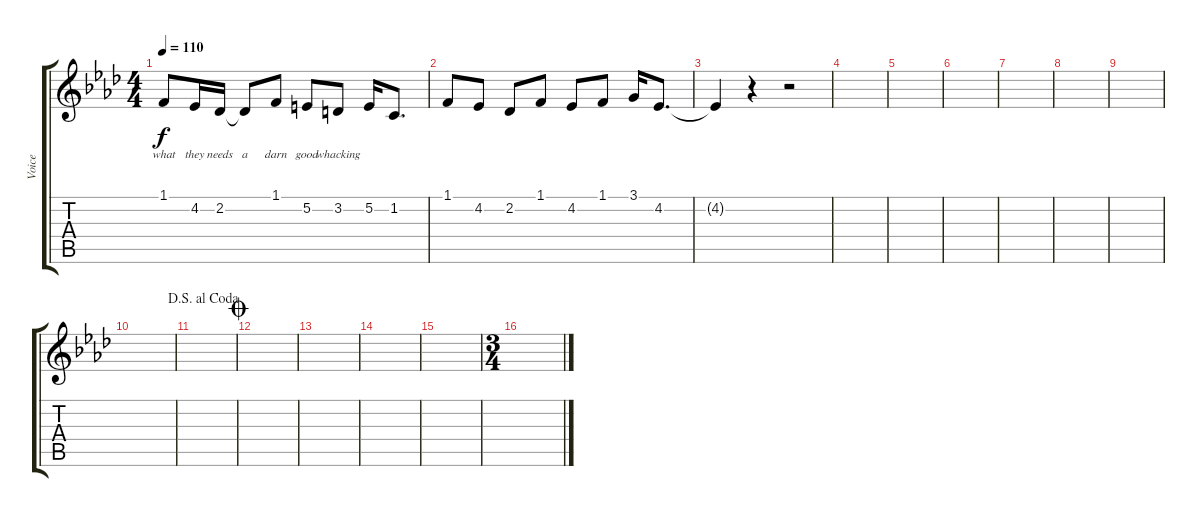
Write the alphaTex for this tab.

\track ("Voice" "Voice") {instrument lead2sawtooth}
\staff {score tabs}
\tuning (E4 B3 G3 D3 A2 E2) {hide}
\ts (4 4)
\tempo 110
\clef g2
\ks ab
1.1.8{lyrics (0 "what") lyrics (1 "") lyrics (2 "") lyrics (3 "") lyrics (4 "") dy f} 4.2.16{lyrics (0 "they") lyrics (1 "") lyrics (2 "") lyrics (3 "") lyrics (4 "")} 2.2.16{lyrics (0 "needs") lyrics (1 "") lyrics (2 "") lyrics (3 "") lyrics (4 "")} 2.2{t}.8{lyrics (0 "a") lyrics (1 "") lyrics (2 "") lyrics (3 "") lyrics (4 "")} 1.1.8{lyrics (0 "darn") lyrics (1 "") lyrics (2 "") lyrics (3 "") lyrics (4 "")} 5.2.8{lyrics (0 "good") lyrics (1 "") lyrics (2 "") lyrics (3 "") lyrics (4 "")} 3.2.8{lyrics (0 "whacking") lyrics (1 "") lyrics (2 "") lyrics (3 "") lyrics (4 "")} 5.2.16 1.2.8{d} |
1.1.8 4.2.8 2.2.8 1.1.8 4.2.8 1.1.8 3.1.16 4.2.8{d} |
4.2{t}.4 r.4 r.2 |
|
|
|
|
|
|
|
\jump dalsegnoalcoda
|
\jump coda
|
|
|
|
\ts (3 4)
